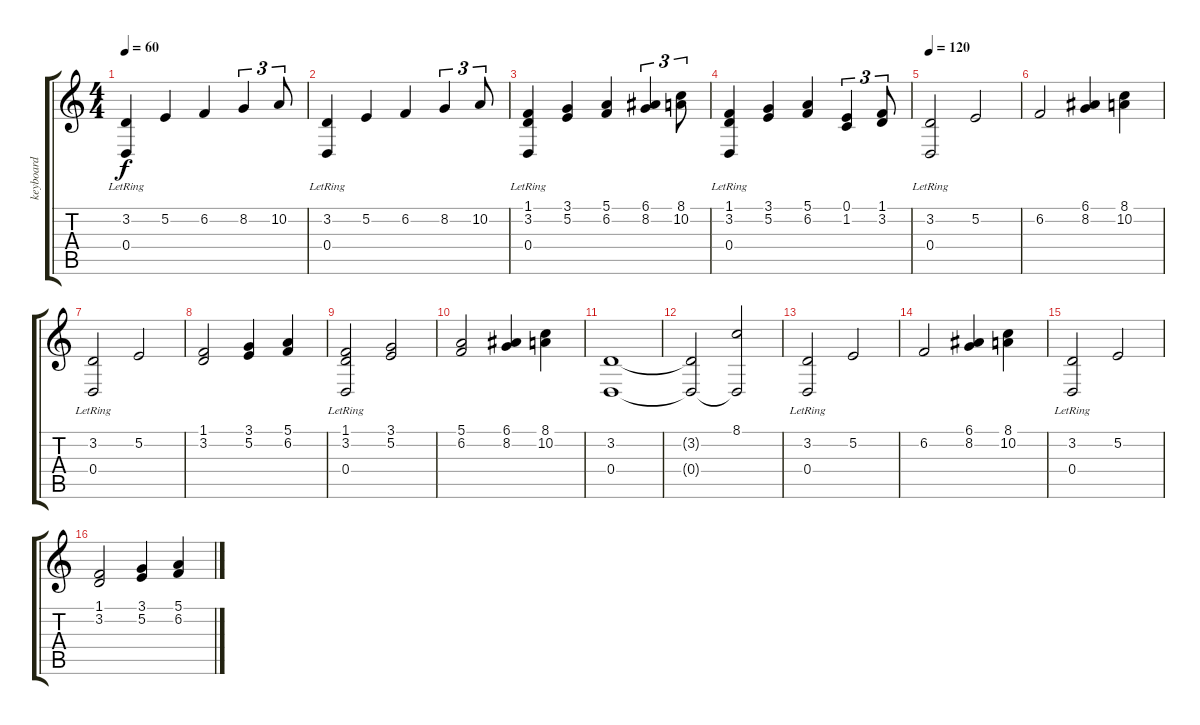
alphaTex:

\track ("keyboard" "keyboard") {instrument choiraahs}
\staff {score tabs}
\tuning (E4 B3 G3 D3 A2 D2) {hide}
\ts (4 4)
\tempo 60
\clef g2
\ks c
(3.2 0.4{lr}).4{dy f instrument choiraahs} 5.2.4 6.2.4 8.2.4{tu (3 2)} 10.2.8{tu (3 2)} |
(3.2 0.4{lr}).4 5.2.4 6.2.4 8.2.4{tu (3 2)} 10.2.8{tu (3 2)} |
(1.1 3.2 0.4{lr}).4 (3.1 5.2).4 (5.1 6.2).4 (6.1 8.2).4{tu (3 2)} (8.1 10.2).8{tu (3 2)} |
(1.1 3.2 0.4{lr}).4 (3.1 5.2).4 (5.1 6.2).4 (0.1 1.2).4{tu (3 2)} (1.1 3.2).8{tu (3 2)} |
\tempo 120
(3.2 0.4{lr}).2 5.2.2 |
6.2.2 (6.1 8.2).4 (8.1 10.2).4 |
(3.2 0.4{lr}).2 5.2.2 |
(1.1 3.2).2 (3.1 5.2).4 (5.1 6.2).4 |
(1.1 3.2 0.4{lr}).2 (3.1 5.2).2 |
(5.1 6.2).2 (6.1 8.2).4 (8.1 10.2).4 |
(3.2 0.4).1 |
(3.2{t} 0.4{t}).2 (8.1 0.4{t}).2 |
(3.2 0.4{lr}).2 5.2.2 |
6.2.2 (6.1 8.2).4 (8.1 10.2).4 |
(3.2 0.4{lr}).2 5.2.2 |
(1.1 3.2).2 (3.1 5.2).4 (5.1 6.2).4
